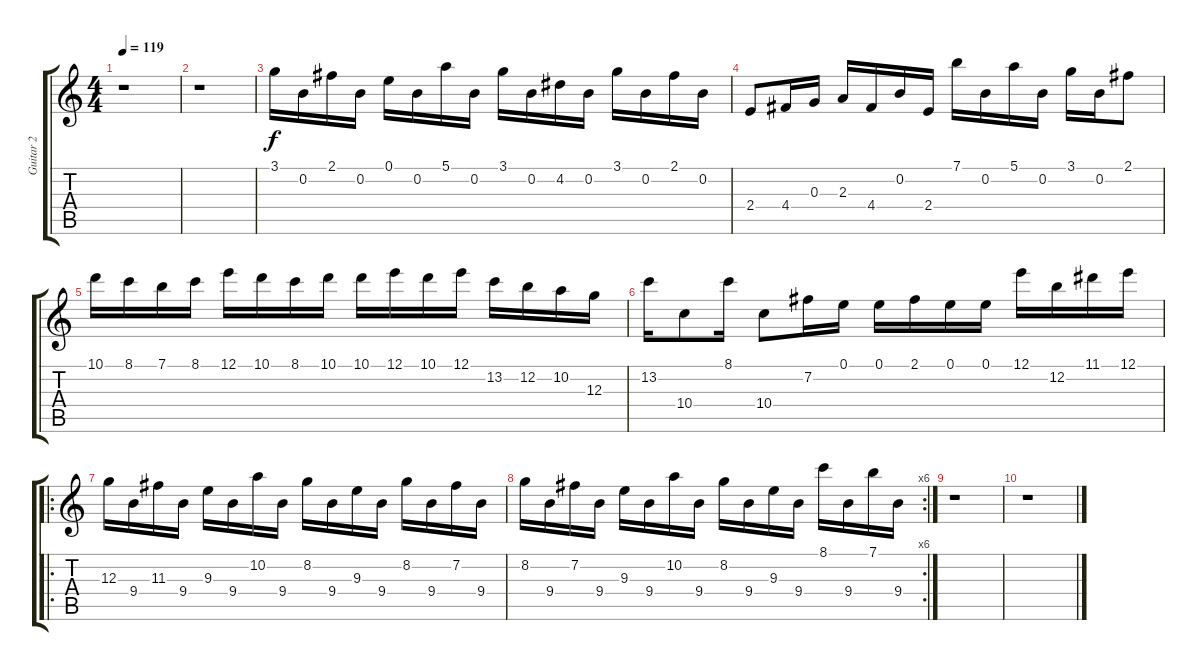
\track ("Guitar 2" "Guitar 2") {instrument overdrivenguitar}
\staff {score tabs}
\tuning (E4 B3 G3 D3 A2 E2) {hide}
\ts (4 4)
\tempo 119
\clef g2
\ks c
r.1{dy f} |
r.1 |
3.1.16 0.2.16 2.1.16 0.2.16 0.1.16 0.2.16 5.1.16 0.2.16 3.1.16 0.2.16 4.2.16 0.2.16 3.1.16 0.2.16 2.1.16 0.2.16 |
2.4.8 4.4.16 0.3.16 2.3.16 4.4.16 0.2.16 2.4.16 7.1.16 0.2.16 5.1.16 0.2.16 3.1.16 0.2.16 2.1.8 |
10.1.16 8.1.16 7.1.16 8.1.16 12.1.16 10.1.16 8.1.16 10.1.16 10.1.16 12.1.16 10.1.16 12.1.16 13.2.16 12.2.16 10.2.16 12.3.16 |
13.2.16 10.4.8 8.1.16 10.4.8 7.2.16 0.1.16 0.1.16 2.1.16 0.1.16 0.1.16 12.1.16 12.2.16 11.1.16 12.1.16 |
\ro
12.3.16 9.4.16 11.3.16 9.4.16 9.3.16 9.4.16 10.2.16 9.4.16 8.2.16 9.4.16 9.3.16 9.4.16 8.2.16 9.4.16 7.2.16 9.4.16 |
\rc 6
8.2.16 9.4.16 7.2.16 9.4.16 9.3.16 9.4.16 10.2.16 9.4.16 8.2.16 9.4.16 9.3.16 9.4.16 8.1.16 9.4.16 7.1.16 9.4.16 |
r.1 |
r.1
